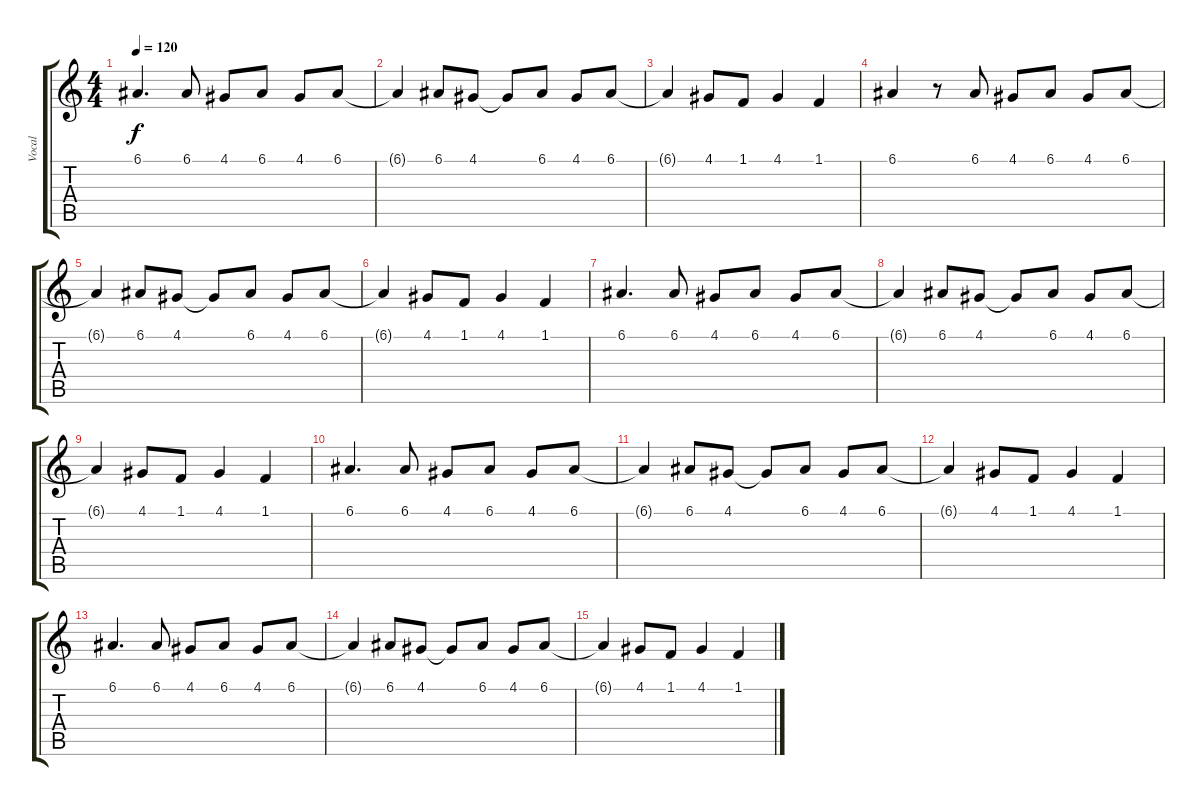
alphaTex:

\track ("Vocal" "Vocal") {instrument acousticgrandpiano}
\staff {score tabs}
\tuning (E4 B3 G3 D3 A2 E2) {hide}
\ts (4 4)
\tempo 120
\clef g2
\ks c
6.1.4{d dy f} 6.1.8 4.1.8 6.1.8 4.1.8 6.1.8 |
6.1{t}.4 6.1.8 4.1.8 4.1{t}.8 6.1.8 4.1.8 6.1.8 |
6.1{t}.4 4.1.8 1.1.8 4.1.4 1.1.4 |
6.1.4 r.8 6.1.8 4.1.8 6.1.8 4.1.8 6.1.8 |
6.1{t}.4 6.1.8 4.1.8 4.1{t}.8 6.1.8 4.1.8 6.1.8 |
6.1{t}.4 4.1.8 1.1.8 4.1.4 1.1.4 |
6.1.4{d} 6.1.8 4.1.8 6.1.8 4.1.8 6.1.8 |
6.1{t}.4 6.1.8 4.1.8 4.1{t}.8 6.1.8 4.1.8 6.1.8 |
6.1{t}.4 4.1.8 1.1.8 4.1.4 1.1.4 |
6.1.4{d} 6.1.8 4.1.8 6.1.8 4.1.8 6.1.8 |
6.1{t}.4 6.1.8 4.1.8 4.1{t}.8 6.1.8 4.1.8 6.1.8 |
6.1{t}.4 4.1.8 1.1.8 4.1.4 1.1.4 |
6.1.4{d} 6.1.8 4.1.8 6.1.8 4.1.8 6.1.8 |
6.1{t}.4 6.1.8 4.1.8 4.1{t}.8 6.1.8 4.1.8 6.1.8 |
6.1{t}.4 4.1.8 1.1.8 4.1.4 1.1.4
